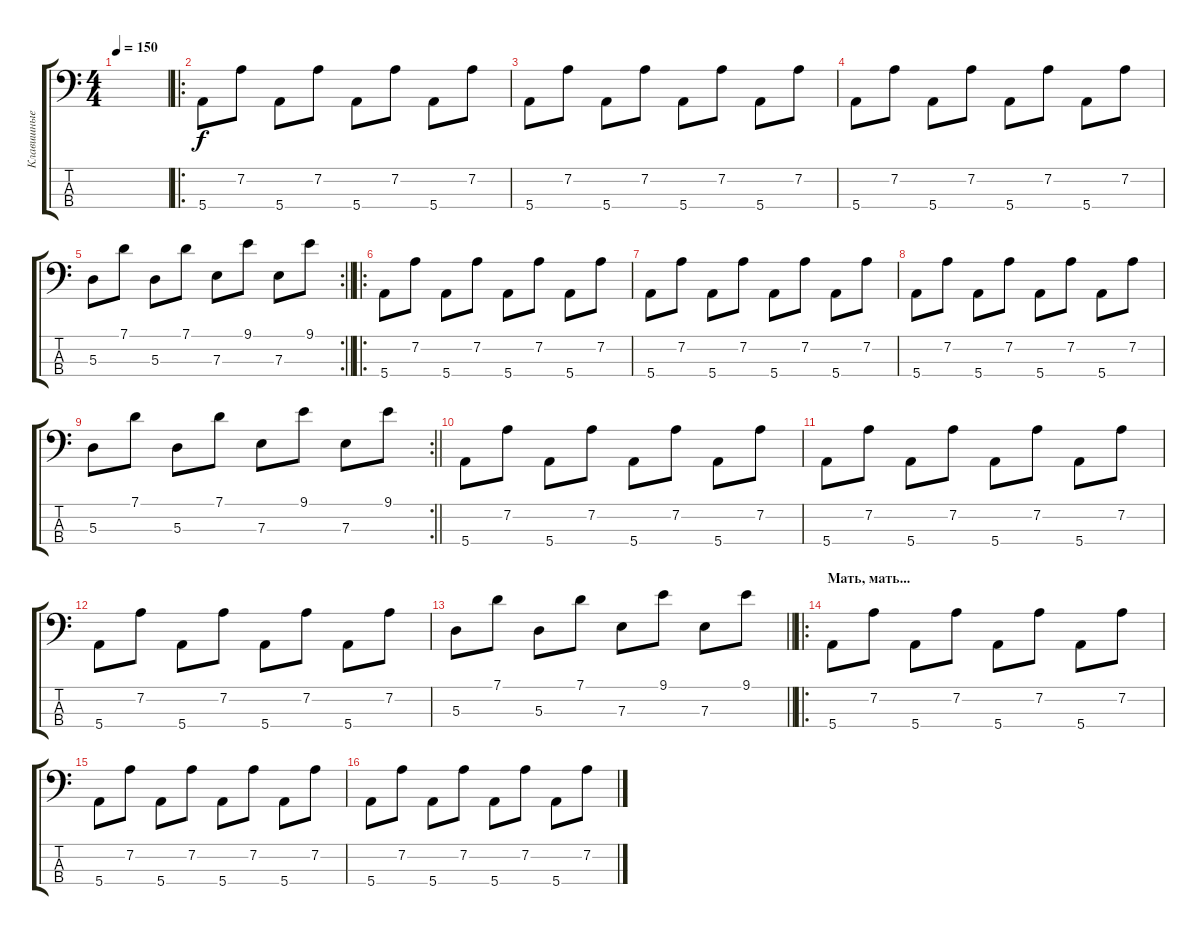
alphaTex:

\track ("Клавишные " "Клавишные ") {instrument synthbass1}
\staff {score tabs}
\tuning (G2 D2 A1 E1) {hide}
\ts (4 4)
\tempo 150
\clef f4
\ks c
|
\ro
5.4.8 7.2.8 5.4.8 7.2.8 5.4.8 7.2.8 5.4.8 7.2.8 |
5.4.8 7.2.8 5.4.8 7.2.8 5.4.8 7.2.8 5.4.8 7.2.8 |
5.4.8 7.2.8 5.4.8 7.2.8 5.4.8 7.2.8 5.4.8 7.2.8 |
\rc 2
\barLineRight lightlight
5.3.8 7.1.8 5.3.8 7.1.8 7.3.8 9.1.8 7.3.8 9.1.8 |
\ro
5.4.8 7.2.8 5.4.8 7.2.8 5.4.8 7.2.8 5.4.8 7.2.8 |
5.4.8 7.2.8 5.4.8 7.2.8 5.4.8 7.2.8 5.4.8 7.2.8 |
5.4.8 7.2.8 5.4.8 7.2.8 5.4.8 7.2.8 5.4.8 7.2.8 |
\rc 2
\barLineRight lightlight
5.3.8 7.1.8 5.3.8 7.1.8 7.3.8 9.1.8 7.3.8 9.1.8 |
5.4.8 7.2.8 5.4.8 7.2.8 5.4.8 7.2.8 5.4.8 7.2.8 |
5.4.8 7.2.8 5.4.8 7.2.8 5.4.8 7.2.8 5.4.8 7.2.8 |
5.4.8 7.2.8 5.4.8 7.2.8 5.4.8 7.2.8 5.4.8 7.2.8 |
\barLineRight lightlight
5.3.8 7.1.8 5.3.8 7.1.8 7.3.8 9.1.8 7.3.8 9.1.8 |
\ro
\section ("" "Мать, мать...")
5.4.8 7.2.8 5.4.8 7.2.8 5.4.8 7.2.8 5.4.8 7.2.8 |
5.4.8 7.2.8 5.4.8 7.2.8 5.4.8 7.2.8 5.4.8 7.2.8 |
5.4.8 7.2.8 5.4.8 7.2.8 5.4.8 7.2.8 5.4.8 7.2.8
